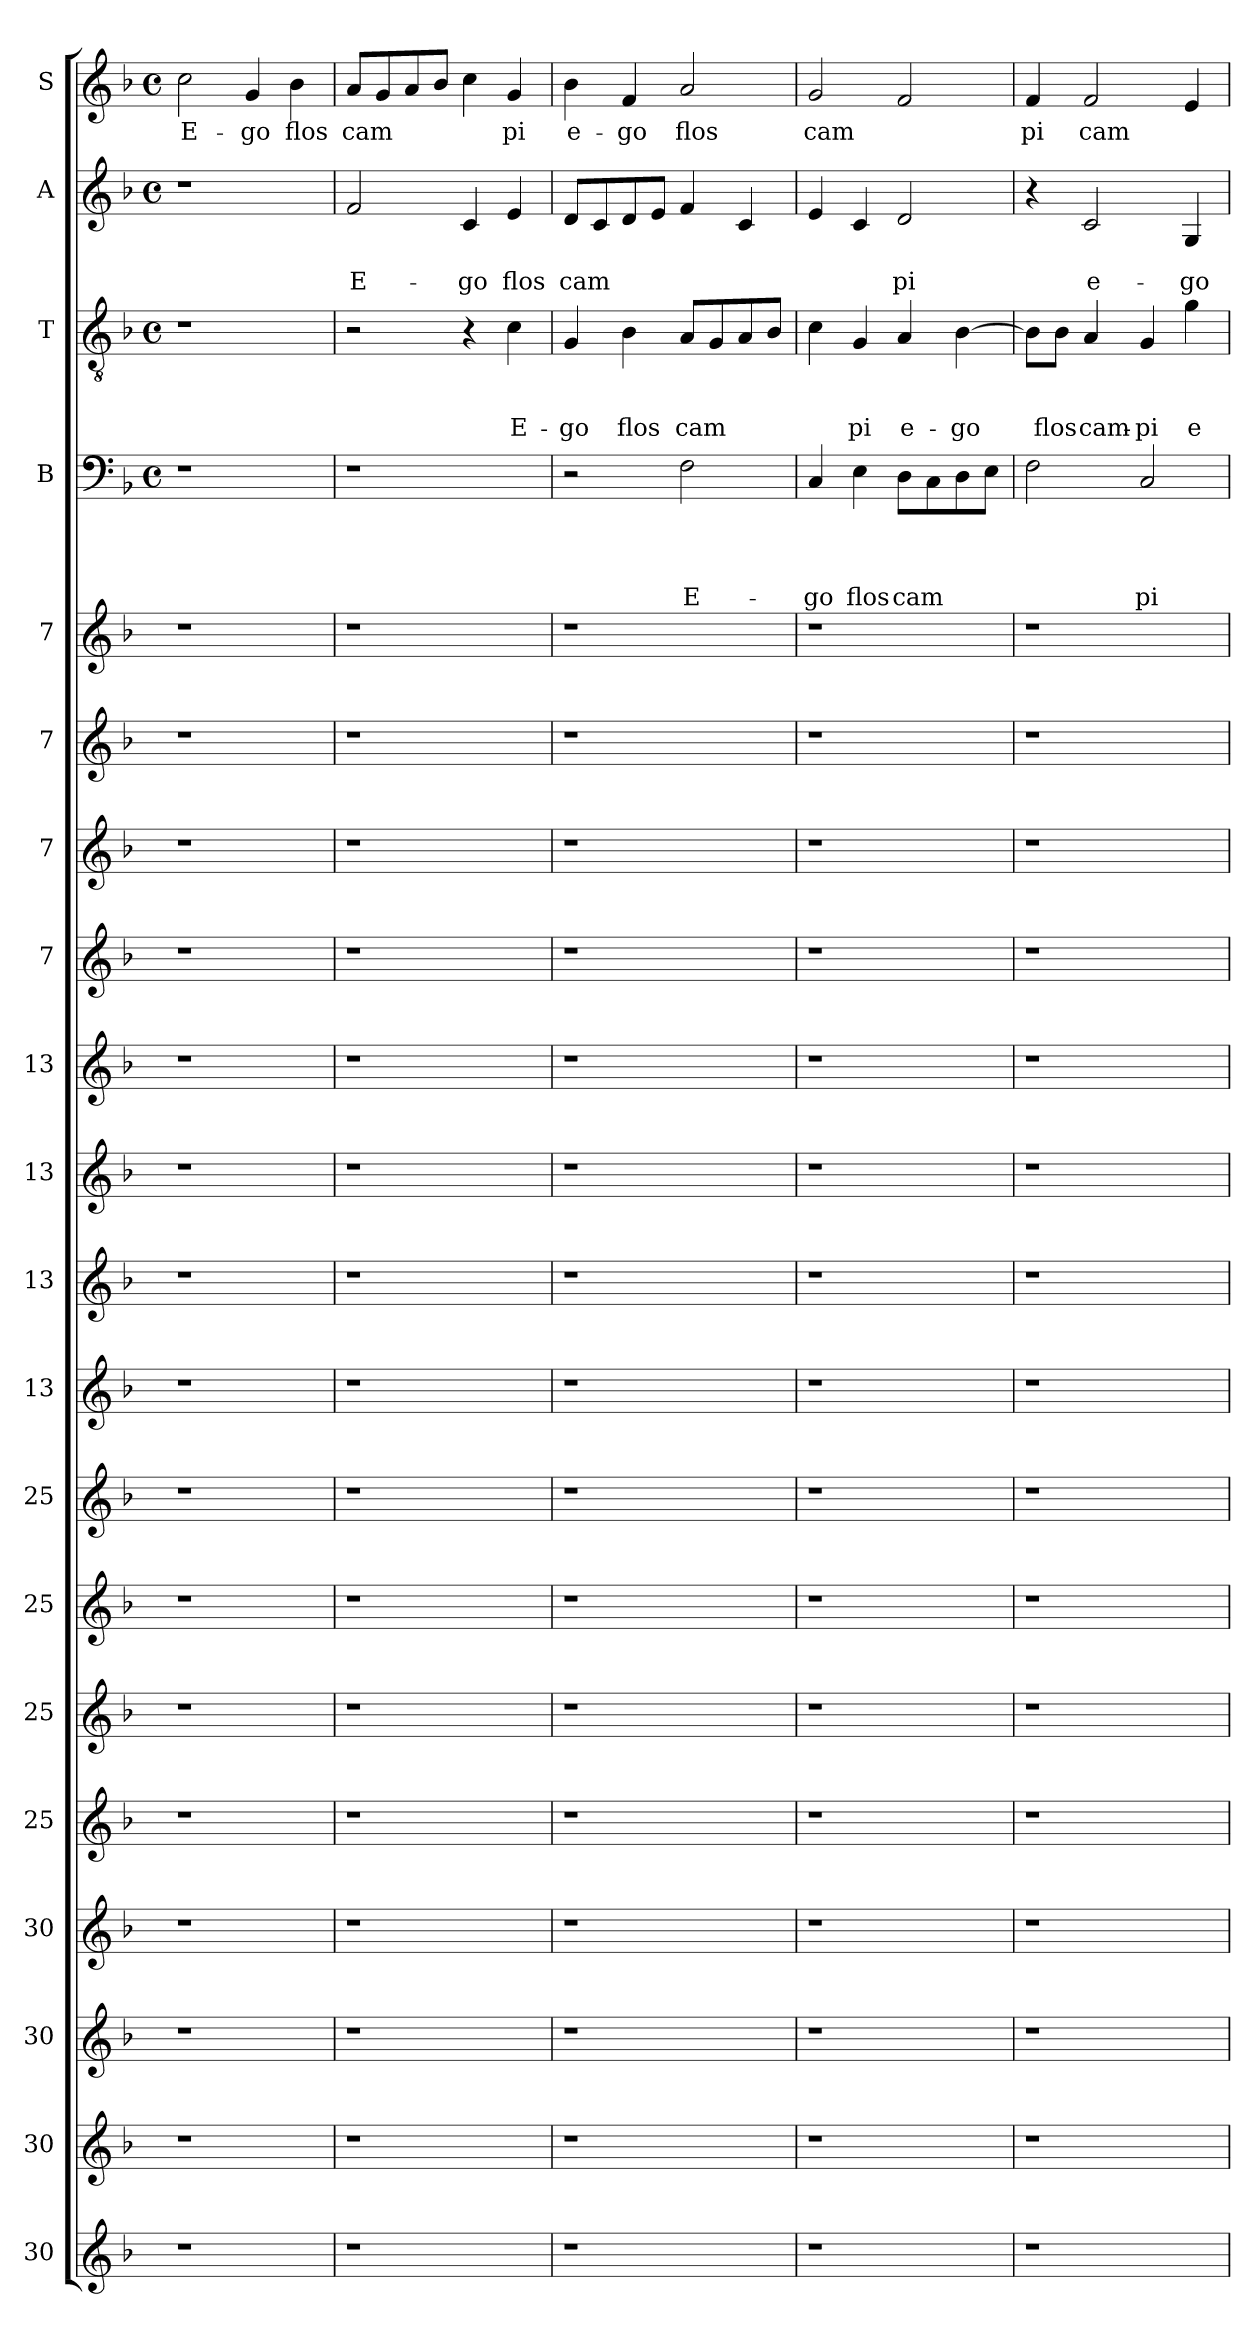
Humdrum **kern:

**kern	**kern	**kern	**kern	**kern	**kern	**kern	**kern	**kern	**kern	**kern	**kern	**kern	**kern	**kern	**kern	**kern	**text	**text	**text	**text	**kern	**text	**text	**text	**kern	**text	**text	**kern	**text
*part20	*part19	*part18	*part17	*part16	*part15	*part14	*part13	*part12	*part11	*part10	*part9	*part8	*part7	*part6	*part5	*part4	*part4	*part4	*part4	*part4	*part3	*part3	*part3	*part3	*part2	*part2	*part2	*part1	*part1
*staff20	*staff19	*staff18	*staff17	*staff16	*staff15	*staff14	*staff13	*staff12	*staff11	*staff10	*staff9	*staff8	*staff7	*staff6	*staff5	*staff4	*staff4	*staff4	*staff4	*staff4	*staff3	*staff3	*staff3	*staff3	*staff2	*staff2	*staff2	*staff1	*staff1
*I"30	*I"30	*I"30	*I"30	*I"25	*I"25	*I"25	*I"25	*I"13	*I"13	*I"13	*I"13	*I"7	*I"7	*I"7	*I"7	*I"B	*	*	*	*	*I"T	*	*	*	*I"A	*	*	*I"S	*
*clefG2	*clefG2	*clefG2	*clefG2	*clefG2	*clefG2	*clefG2	*clefG2	*clefG2	*clefG2	*clefG2	*clefG2	*clefG2	*clefG2	*clefG2	*clefG2	*clefF4	*	*	*	*	*clefGv2	*	*	*	*clefG2	*	*	*clefG2	*
*k[b-]	*k[b-]	*k[b-]	*k[b-]	*k[b-]	*k[b-]	*k[b-]	*k[b-]	*k[b-]	*k[b-]	*k[b-]	*k[b-]	*k[b-]	*k[b-]	*k[b-]	*k[b-]	*k[b-]	*	*	*	*	*k[b-]	*	*	*	*k[b-]	*	*	*k[b-]	*
*F:	*F:	*F:	*F:	*F:	*F:	*F:	*F:	*F:	*F:	*F:	*F:	*F:	*F:	*F:	*F:	*F:	*	*	*	*	*F:	*	*	*	*F:	*	*	*F:	*
*	*	*	*	*	*	*	*	*	*	*	*	*	*	*	*	*M4/4	*	*	*	*	*M4/4	*	*	*	*M4/4	*	*	*M4/4	*
*	*	*	*	*	*	*	*	*	*	*	*	*	*	*	*	*met(c)	*	*	*	*	*met(c)	*	*	*	*met(c)	*	*	*met(c)	*
=1	=1	=1	=1	=1	=1	=1	=1	=1	=1	=1	=1	=1	=1	=1	=1	=1	=1	=1	=1	=1	=1	=1	=1	=1	=1	=1	=1	=1	=1
!	!	!	!	!	!	!	!	!	!	!	!	!	!	!	!	!	!	!	!	!	!	!	!	!	!	!	!	!	!LO:LY:b
1r	1r	1r	1r	1r	1r	1r	1r	1r	1r	1r	1r	1r	1r	1r	1r	1r	.	.	.	.	1r	.	.	.	1r	.	.	2cc\	E-
!	!	!	!	!	!	!	!	!	!	!	!	!	!	!	!	!	!	!	!	!	!	!	!	!	!	!	!	!	!LO:LY:b
.	.	.	.	.	.	.	.	.	.	.	.	.	.	.	.	.	.	.	.	.	.	.	.	.	.	.	.	4g/	-go
!	!	!	!	!	!	!	!	!	!	!	!	!	!	!	!	!	!	!	!	!	!	!	!	!	!	!	!	!	!LO:LY:b
.	.	.	.	.	.	.	.	.	.	.	.	.	.	.	.	.	.	.	.	.	.	.	.	.	.	.	.	4b-\	flos
=2	=2	=2	=2	=2	=2	=2	=2	=2	=2	=2	=2	=2	=2	=2	=2	=2	=2	=2	=2	=2	=2	=2	=2	=2	=2	=2	=2	=2	=2
!	!	!	!	!	!	!	!	!	!	!	!	!	!	!	!	!	!	!	!	!	!	!	!	!	!	!	!LO:LY:b	!	!LO:LY:b
1r	1r	1r	1r	1r	1r	1r	1r	1r	1r	1r	1r	1r	1r	1r	1r	1r	.	.	.	.	2r	.	.	.	2f/	.	E-	8a/L	cam
.	.	.	.	.	.	.	.	.	.	.	.	.	.	.	.	.	.	.	.	.	.	.	.	.	.	.	.	8g/	.
.	.	.	.	.	.	.	.	.	.	.	.	.	.	.	.	.	.	.	.	.	.	.	.	.	.	.	.	8a/	.
.	.	.	.	.	.	.	.	.	.	.	.	.	.	.	.	.	.	.	.	.	.	.	.	.	.	.	.	8b-/J	.
!	!	!	!	!	!	!	!	!	!	!	!	!	!	!	!	!	!	!	!	!	!	!	!	!	!	!	!LO:LY:b	!	!
.	.	.	.	.	.	.	.	.	.	.	.	.	.	.	.	.	.	.	.	.	4r	.	.	.	4c/	.	-go	4cc\	.
!	!	!	!	!	!	!	!	!	!	!	!	!	!	!	!	!	!	!	!	!	!	!	!	!LO:LY:b	!	!	!LO:LY:b	!	!LO:LY:b
.	.	.	.	.	.	.	.	.	.	.	.	.	.	.	.	.	.	.	.	.	4c\	.	.	E-	4e/	.	flos	4g/	pi
=3	=3	=3	=3	=3	=3	=3	=3	=3	=3	=3	=3	=3	=3	=3	=3	=3	=3	=3	=3	=3	=3	=3	=3	=3	=3	=3	=3	=3	=3
!	!	!	!	!	!	!	!	!	!	!	!	!	!	!	!	!	!	!	!	!	!	!	!	!LO:LY:b	!	!	!LO:LY:b	!	!LO:LY:b
1r	1r	1r	1r	1r	1r	1r	1r	1r	1r	1r	1r	1r	1r	1r	1r	2r	.	.	.	.	4G/	.	.	-go	8d/L	.	cam	4b-\	e-
.	.	.	.	.	.	.	.	.	.	.	.	.	.	.	.	.	.	.	.	.	.	.	.	.	8c/	.	.	.	.
!	!	!	!	!	!	!	!	!	!	!	!	!	!	!	!	!	!	!	!	!	!	!	!	!LO:LY:b	!	!	!	!	!LO:LY:b
.	.	.	.	.	.	.	.	.	.	.	.	.	.	.	.	.	.	.	.	.	4B-\	.	.	flos	8d/	.	.	4f/	-go
.	.	.	.	.	.	.	.	.	.	.	.	.	.	.	.	.	.	.	.	.	.	.	.	.	8e/J	.	.	.	.
!	!	!	!	!	!	!	!	!	!	!	!	!	!	!	!	!	!	!	!	!LO:LY:b	!	!	!	!LO:LY:b	!	!	!	!	!LO:LY:b
.	.	.	.	.	.	.	.	.	.	.	.	.	.	.	.	2F\	.	.	.	E-	8A/L	.	.	cam	4f/	.	.	2a/	flos
.	.	.	.	.	.	.	.	.	.	.	.	.	.	.	.	.	.	.	.	.	8G/	.	.	.	.	.	.	.	.
.	.	.	.	.	.	.	.	.	.	.	.	.	.	.	.	.	.	.	.	.	8A/	.	.	.	4c/	.	.	.	.
.	.	.	.	.	.	.	.	.	.	.	.	.	.	.	.	.	.	.	.	.	8B-/J	.	.	.	.	.	.	.	.
=4	=4	=4	=4	=4	=4	=4	=4	=4	=4	=4	=4	=4	=4	=4	=4	=4	=4	=4	=4	=4	=4	=4	=4	=4	=4	=4	=4	=4	=4
!	!	!	!	!	!	!	!	!	!	!	!	!	!	!	!	!	!	!	!	!LO:LY:b	!	!	!	!	!	!	!	!	!LO:LY:b
1r	1r	1r	1r	1r	1r	1r	1r	1r	1r	1r	1r	1r	1r	1r	1r	4C/	.	.	.	-go	4c\	.	.	.	4e/	.	.	2g/	cam
!	!	!	!	!	!	!	!	!	!	!	!	!	!	!	!	!	!	!	!	!LO:LY:b	!	!	!	!LO:LY:b	!	!	!	!	!
.	.	.	.	.	.	.	.	.	.	.	.	.	.	.	.	4E\	.	.	.	flos	4G/	.	.	pi	4c/	.	.	.	.
!	!	!	!	!	!	!	!	!	!	!	!	!	!	!	!	!	!	!	!	!LO:LY:b	!	!	!	!LO:LY:b	!	!	!LO:LY:b	!	!
.	.	.	.	.	.	.	.	.	.	.	.	.	.	.	.	8D\L	.	.	.	cam	4A/	.	.	e-	2d/	.	pi	2f/	.
.	.	.	.	.	.	.	.	.	.	.	.	.	.	.	.	8C\	.	.	.	.	.	.	.	.	.	.	.	.	.
!	!	!	!	!	!	!	!	!	!	!	!	!	!	!	!	!	!	!	!	!	!	!	!	!LO:LY:b	!	!	!	!	!
.	.	.	.	.	.	.	.	.	.	.	.	.	.	.	.	8D\	.	.	.	.	[>4B-\	.	.	-go	.	.	.	.	.
.	.	.	.	.	.	.	.	.	.	.	.	.	.	.	.	8E\J	.	.	.	.	.	.	.	.	.	.	.	.	.
=5	=5	=5	=5	=5	=5	=5	=5	=5	=5	=5	=5	=5	=5	=5	=5	=5	=5	=5	=5	=5	=5	=5	=5	=5	=5	=5	=5	=5	=5
!	!	!	!	!	!	!	!	!	!	!	!	!	!	!	!	!	!	!	!	!	!	!	!	!	!	!	!	!	!LO:LY:b
1r	1r	1r	1r	1r	1r	1r	1r	1r	1r	1r	1r	1r	1r	1r	1r	2F\	.	.	.	.	8B-\L]	.	.	.	4r	.	.	4f/	pi
!	!	!	!	!	!	!	!	!	!	!	!	!	!	!	!	!	!	!	!	!	!	!	!	!LO:LY:b	!	!	!	!	!
.	.	.	.	.	.	.	.	.	.	.	.	.	.	.	.	.	.	.	.	.	8B-\J	.	.	flos	.	.	.	.	.
!	!	!	!	!	!	!	!	!	!	!	!	!	!	!	!	!	!	!	!	!	!	!	!	!LO:LY:b	!	!	!LO:LY:b	!	!LO:LY:b
.	.	.	.	.	.	.	.	.	.	.	.	.	.	.	.	.	.	.	.	.	4A/	.	.	cam-	2c/	.	e-	2f/	cam
!	!	!	!	!	!	!	!	!	!	!	!	!	!	!	!	!	!	!	!	!LO:LY:b	!	!	!	!LO:LY:b	!	!	!	!	!
.	.	.	.	.	.	.	.	.	.	.	.	.	.	.	.	2C/	.	.	.	pi	4G/	.	.	-pi	.	.	.	.	.
!	!	!	!	!	!	!	!	!	!	!	!	!	!	!	!	!	!	!	!	!	!	!	!	!LO:LY:b	!	!	!LO:LY:b	!	!
.	.	.	.	.	.	.	.	.	.	.	.	.	.	.	.	.	.	.	.	.	4g\	.	.	e-	4G/	.	-go	4e/	.
=	=	=	=	=	=	=	=	=	=	=	=	=	=	=	=	=	=	=	=	=	=	=	=	=	=	=	=	=	=
*-	*-	*-	*-	*-	*-	*-	*-	*-	*-	*-	*-	*-	*-	*-	*-	*-	*-	*-	*-	*-	*-	*-	*-	*-	*-	*-	*-	*-	*-
